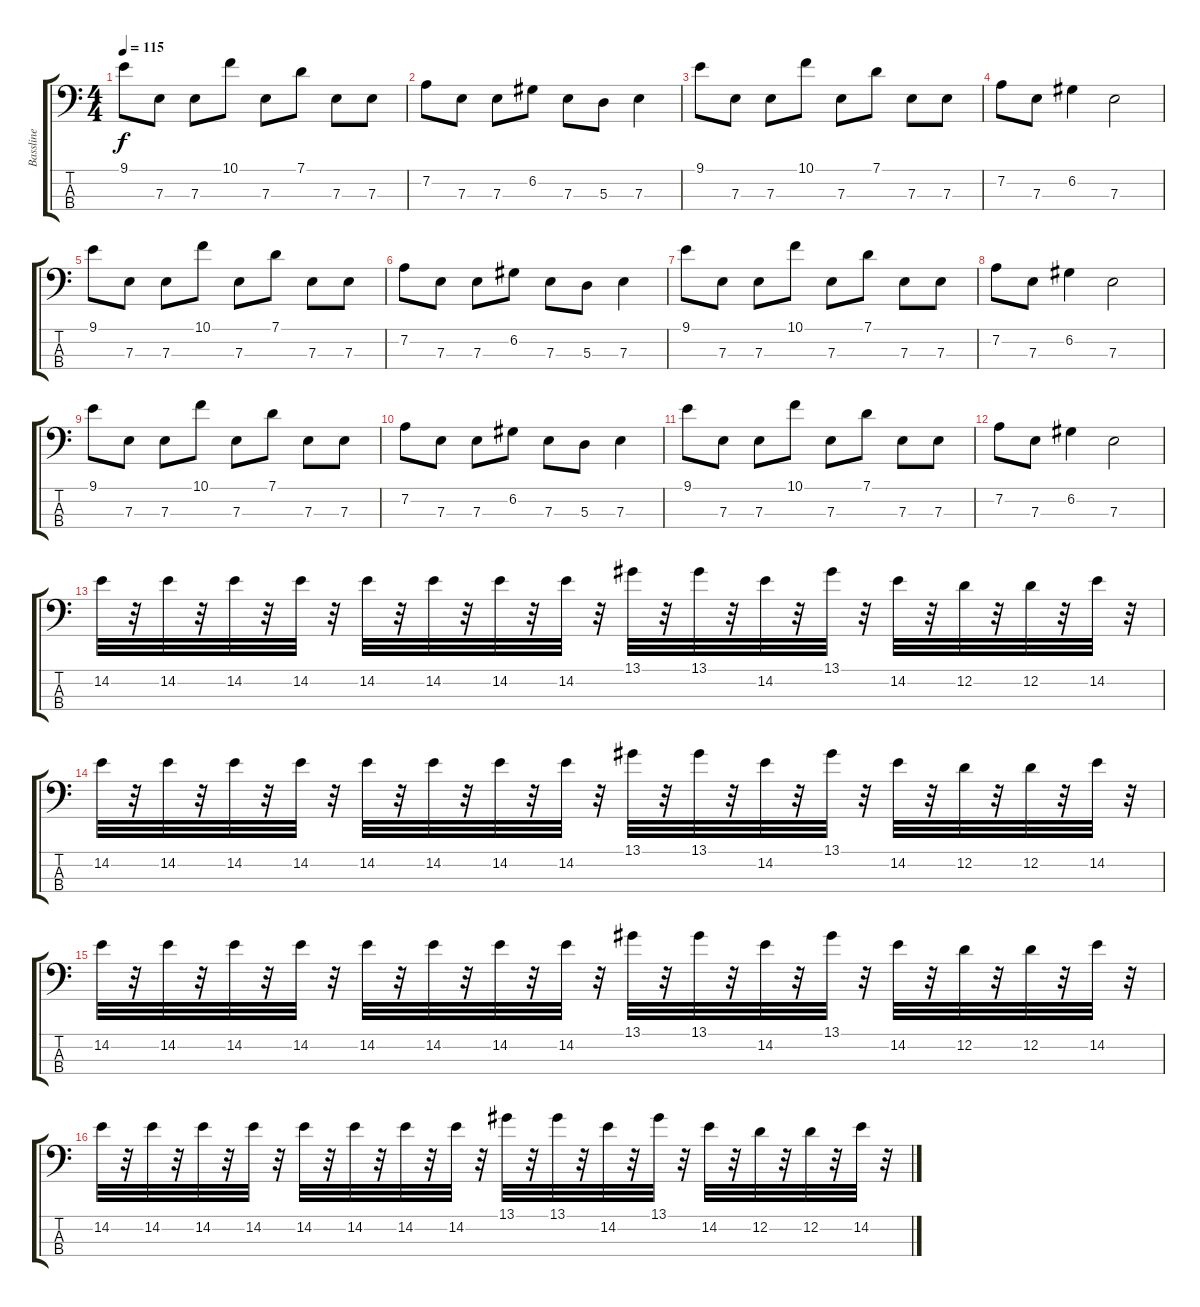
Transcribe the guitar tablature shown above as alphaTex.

\track ("Bassline" "Bassline") {instrument electricbassfinger}
\staff {score tabs}
\tuning (G2 D2 A1 E1) {hide}
\ts (4 4)
\tempo 115
\clef f4
\ks c
9.1.8{dy f} 7.3.8 7.3.8 10.1.8 7.3.8 7.1.8 7.3.8 7.3.8 |
7.2.8 7.3.8 7.3.8 6.2.8 7.3.8 5.3.8 7.3.4 |
9.1.8 7.3.8 7.3.8 10.1.8 7.3.8 7.1.8 7.3.8 7.3.8 |
7.2.8 7.3.8 6.2.4 7.3.2 |
9.1.8 7.3.8 7.3.8 10.1.8 7.3.8 7.1.8 7.3.8 7.3.8 |
7.2.8 7.3.8 7.3.8 6.2.8 7.3.8 5.3.8 7.3.4 |
9.1.8 7.3.8 7.3.8 10.1.8 7.3.8 7.1.8 7.3.8 7.3.8 |
7.2.8 7.3.8 6.2.4 7.3.2 |
9.1.8 7.3.8 7.3.8 10.1.8 7.3.8 7.1.8 7.3.8 7.3.8 |
7.2.8 7.3.8 7.3.8 6.2.8 7.3.8 5.3.8 7.3.4 |
9.1.8 7.3.8 7.3.8 10.1.8 7.3.8 7.1.8 7.3.8 7.3.8 |
7.2.8 7.3.8 6.2.4 7.3.2 |
14.2.32 r.32 14.2.32 r.32 14.2.32 r.32 14.2.32 r.32 14.2.32 r.32 14.2.32 r.32 14.2.32 r.32 14.2.32 r.32 13.1.32 r.32 13.1.32 r.32 14.2.32 r.32 13.1.32 r.32 14.2.32 r.32 12.2.32 r.32 12.2.32 r.32 14.2.32 r.32 |
14.2.32 r.32 14.2.32 r.32 14.2.32 r.32 14.2.32 r.32 14.2.32 r.32 14.2.32 r.32 14.2.32 r.32 14.2.32 r.32 13.1.32 r.32 13.1.32 r.32 14.2.32 r.32 13.1.32 r.32 14.2.32 r.32 12.2.32 r.32 12.2.32 r.32 14.2.32 r.32 |
14.2.32 r.32 14.2.32 r.32 14.2.32 r.32 14.2.32 r.32 14.2.32 r.32 14.2.32 r.32 14.2.32 r.32 14.2.32 r.32 13.1.32 r.32 13.1.32 r.32 14.2.32 r.32 13.1.32 r.32 14.2.32 r.32 12.2.32 r.32 12.2.32 r.32 14.2.32 r.32 |
14.2.32 r.32 14.2.32 r.32 14.2.32 r.32 14.2.32 r.32 14.2.32 r.32 14.2.32 r.32 14.2.32 r.32 14.2.32 r.32 13.1.32 r.32 13.1.32 r.32 14.2.32 r.32 13.1.32 r.32 14.2.32 r.32 12.2.32 r.32 12.2.32 r.32 14.2.32 r.32
